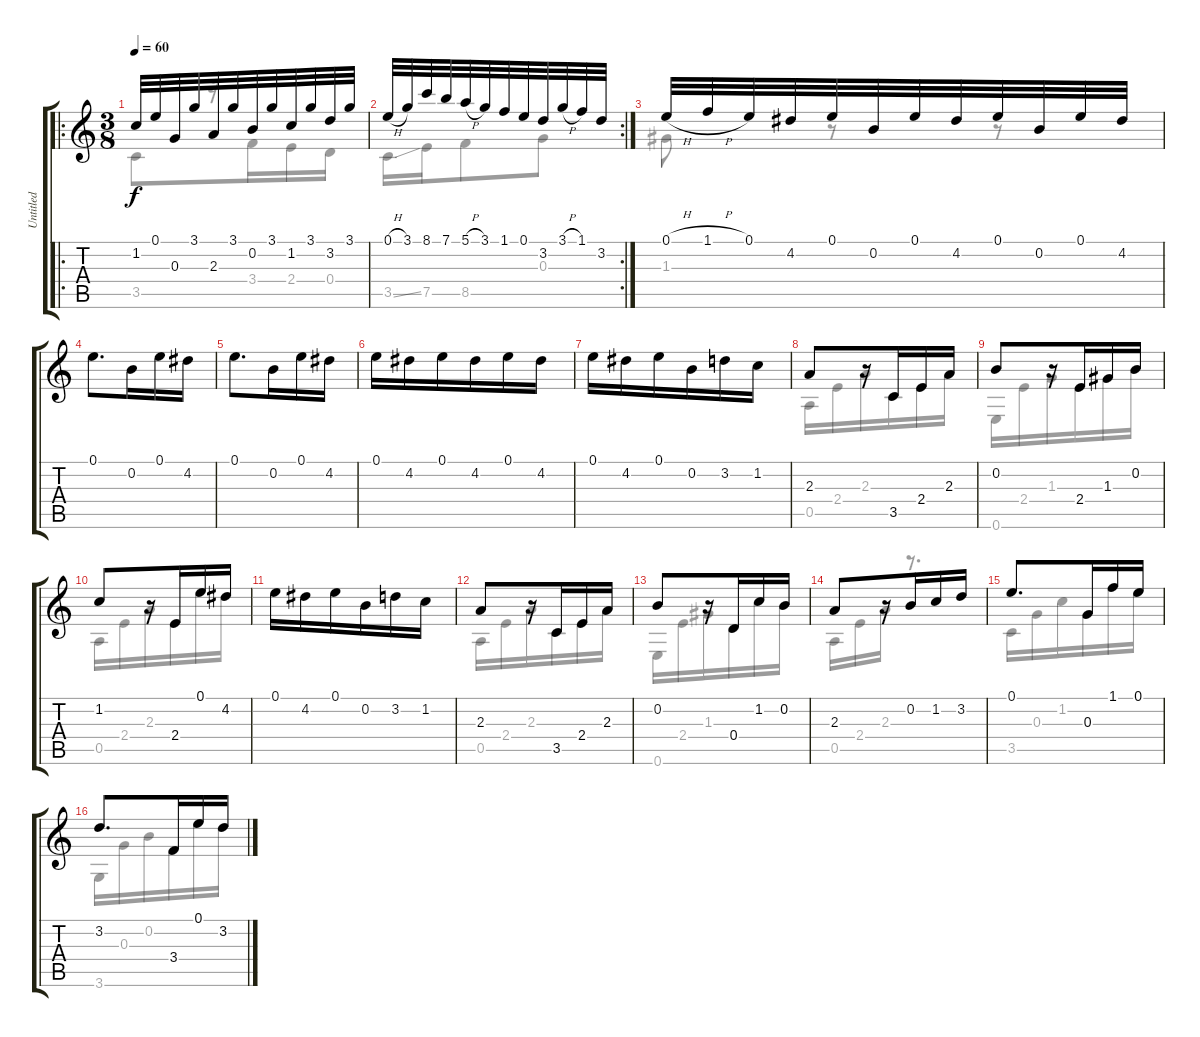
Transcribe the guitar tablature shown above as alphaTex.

\track ("Untitled" "Untitled") {instrument acousticguitarnylon}
\staff {score tabs}
\tuning (E4 B3 G3 D3 A2 E2) {hide}
\voice
\ro
\ts (3 8)
\tempo 60
\clef g2
\ks c
1.2.32{dy f} 0.1.32 0.3.32 3.1.32 2.3.32 3.1.32 0.2.32 3.1.32 1.2.32 3.1.32 3.2.32 3.1.32 |
\rc 2
0.1{h}.32 3.1.32 8.1.32 7.1.32 5.1{h}.32 3.1.32 1.1.32 0.1.32 3.2.32 3.1{h}.32 1.1.32 3.2.32 |
0.1{h}.32 1.1{h}.32 0.1.32 4.2.32 0.1.32 0.2.32 0.1.32 4.2.32 0.1.32 0.2.32 0.1.32 4.2.32 |
0.1.8{d} 0.2.16 0.1.16 4.2.16 |
0.1.8{d} 0.2.16 0.1.16 4.2.16 |
0.1.16 4.2.16 0.1.16 4.2.16 0.1.16 4.2.16 |
0.1.16 4.2.16 0.1.16 0.2.16 3.2.16 1.2.16 |
2.3.8 r.16 3.5.16 2.4.16 2.3.16 |
0.2.8 r.16 2.4.16 1.3.16 0.2.16 |
1.2.8 r.16 2.4.16 0.1.16 4.2.16 |
0.1.16 4.2.16 0.1.16 0.2.16 3.2.16 1.2.16 |
2.3.8 r.16 3.5.16 2.4.16 2.3.16 |
0.2.8 r.16 0.4.16 1.2.16 0.2.16 |
2.3.8 r.16 0.2.16 1.2.16 3.2.16 |
0.1.8{d} 0.3.16 1.1.16 0.1.16 |
3.2.8{d} 3.4.16 0.1.16 3.2.16
\voice
\clef g2
\ottava regular
\simile none
\ks c
3.5.8{dy f} r.16 3.4.16 2.4.16 0.4.16 |
3.5{ss}.16 7.5.16 8.5.8 0.3.8 |
1.3.8 r.8 r.8 |
|
|
|
|
0.5.16 2.4.16 2.3.16 3.5.16 2.4.16 2.3.16 |
0.6.16 2.4.16 1.3.16 2.4.16 1.3.16 0.2.16 |
0.5.16 2.4.16 2.3.16 2.4.16 0.1.16 4.2.16 |
|
0.5.16 2.4.16 2.3.16 3.5.16 2.4.16 2.3.16 |
0.6.16 2.4.16 1.3.16 0.4.16 1.2.16 0.2.16 |
0.5.16 2.4.16 2.3.16 r.8{d} |
3.5.16 0.3.16 1.2.16 0.3.16 1.1.16 0.1.16 |
3.6.16 0.3.16 0.2.16 3.4.16 0.1.16 3.2.16
